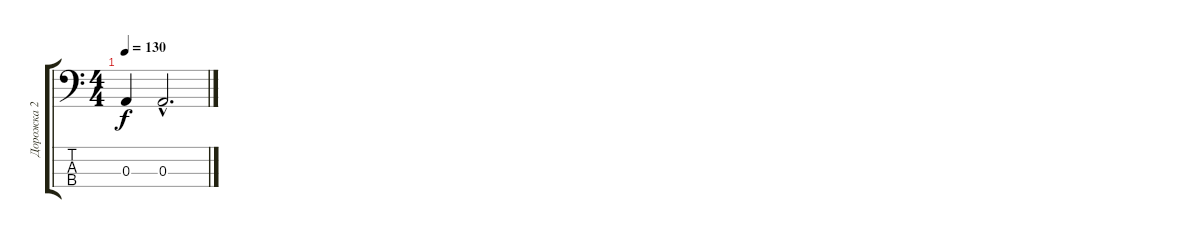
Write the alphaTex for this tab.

\track ("Дорожка 2" "Дорожка 2") {instrument electricbasspick}
\staff {score tabs}
\tuning (G2 D2 A1 E1) {hide}
\ts (4 4)
\tempo 130
\clef f4
\ks c
0.3.4{dy f} 0.3{hac}.2{d}
